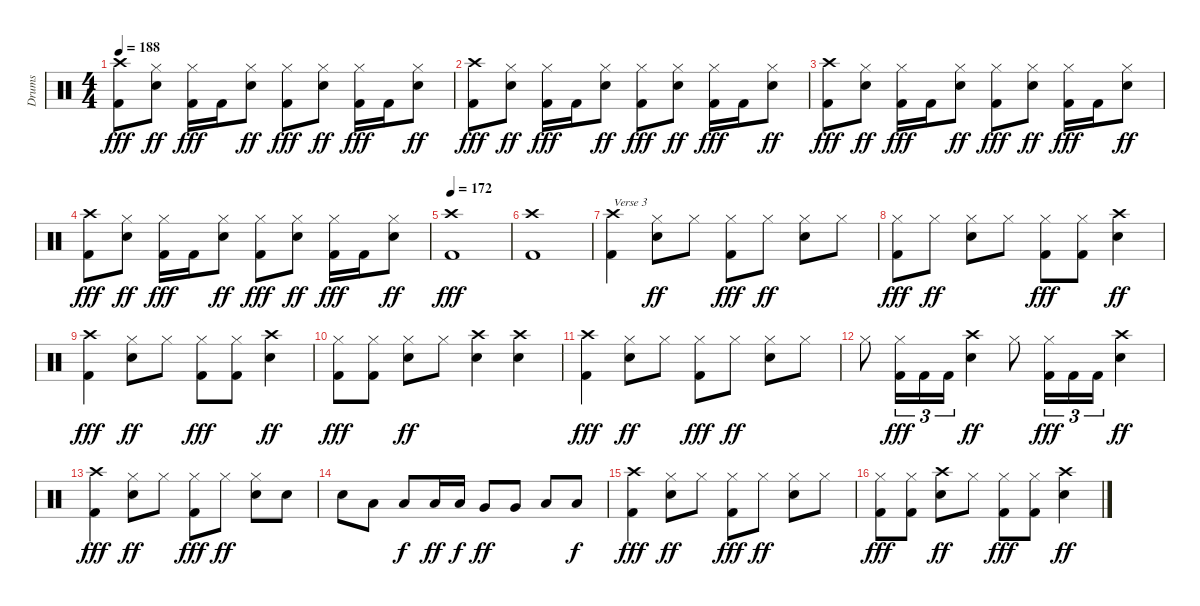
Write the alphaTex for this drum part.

\track ("Drums" "Drums") {instrument percussion}
\staff {score}
\articulation defaults
\ts (4 4)
\tempo 188
\clef neutral
\ks c
("Crash high (hit)" "Kick (hit) 2").8{dy fff} ("Hi-Hat (closed)" "Snare (hit) 2").8{dy ff} ("Hi-Hat (closed)" "Kick (hit) 2").16{dy fff} "Kick (hit) 2".16 ("Hi-Hat (closed)" "Snare (hit) 2").8{dy ff} ("Hi-Hat (closed)" "Kick (hit) 2").8{dy fff} ("Hi-Hat (closed)" "Snare (hit) 2").8{dy ff} ("Hi-Hat (closed)" "Kick (hit) 2").16{dy fff} "Kick (hit) 2".16 ("Hi-Hat (closed)" "Snare (hit) 2").8{dy ff} |
("Crash high (hit)" "Kick (hit) 2").8{dy fff} ("Hi-Hat (closed)" "Snare (hit) 2").8{dy ff} ("Hi-Hat (closed)" "Kick (hit) 2").16{dy fff} "Kick (hit) 2".16 ("Hi-Hat (closed)" "Snare (hit) 2").8{dy ff} ("Hi-Hat (closed)" "Kick (hit) 2").8{dy fff} ("Hi-Hat (closed)" "Snare (hit) 2").8{dy ff} ("Hi-Hat (closed)" "Kick (hit) 2").16{dy fff} "Kick (hit) 2".16 ("Hi-Hat (closed)" "Snare (hit) 2").8{dy ff} |
("Crash high (hit)" "Kick (hit) 2").8{dy fff} ("Hi-Hat (closed)" "Snare (hit) 2").8{dy ff} ("Hi-Hat (closed)" "Kick (hit) 2").16{dy fff} "Kick (hit) 2".16 ("Hi-Hat (closed)" "Snare (hit) 2").8{dy ff} ("Hi-Hat (closed)" "Kick (hit) 2").8{dy fff} ("Hi-Hat (closed)" "Snare (hit) 2").8{dy ff} ("Hi-Hat (closed)" "Kick (hit) 2").16{dy fff} "Kick (hit) 2".16 ("Hi-Hat (closed)" "Snare (hit) 2").8{dy ff} |
("Crash high (hit)" "Kick (hit) 2").8{dy fff} ("Hi-Hat (closed)" "Snare (hit) 2").8{dy ff} ("Hi-Hat (closed)" "Kick (hit) 2").16{dy fff} "Kick (hit) 2".16 ("Hi-Hat (closed)" "Snare (hit) 2").8{dy ff} ("Hi-Hat (closed)" "Kick (hit) 2").8{dy fff} ("Hi-Hat (closed)" "Snare (hit) 2").8{dy ff} ("Hi-Hat (closed)" "Kick (hit) 2").16{dy fff} "Kick (hit) 2".16 ("Hi-Hat (closed)" "Snare (hit) 2").8{dy ff} |
\tempo 172
("Crash high (hit)" "Kick (hit) 2").1{dy fff} |
("Crash high (hit)" "Kick (hit) 2").1 |
("Crash high (hit)" "Kick (hit) 2").4{txt "Verse 3"} ("Hi-Hat (closed)" "Snare (hit) 2").8{dy ff} "Hi-Hat (closed)".8 ("Hi-Hat (closed)" "Kick (hit) 2").8{dy fff} "Hi-Hat (closed)".8{dy ff} ("Hi-Hat (closed)" "Snare (hit) 2").8 "Hi-Hat (closed)".8 |
("Hi-Hat (closed)" "Kick (hit) 2").8{dy fff} "Hi-Hat (closed)".8{dy ff} ("Hi-Hat (closed)" "Snare (hit) 2").8 "Hi-Hat (closed)".8 ("Hi-Hat (closed)" "Kick (hit) 2").8{dy fff} ("Hi-Hat (closed)" "Kick (hit) 2").8 ("Crash high (hit)" "Snare (hit) 2").4{dy ff} |
("Crash high (hit)" "Kick (hit) 2").4{dy fff} ("Hi-Hat (closed)" "Snare (hit) 2").8{dy ff} "Hi-Hat (closed)".8 ("Hi-Hat (closed)" "Kick (hit) 2").8{dy fff} ("Hi-Hat (closed)" "Kick (hit) 2").8 ("Crash high (hit)" "Snare (hit) 2").4{dy ff} |
("Hi-Hat (closed)" "Kick (hit) 2").8{dy fff} ("Hi-Hat (closed)" "Kick (hit) 2").8 ("Hi-Hat (closed)" "Snare (hit) 2").8{dy ff} "Hi-Hat (closed)".8 ("Crash high (hit)" "Snare (hit) 2").4 ("Crash high (hit)" "Snare (hit) 2").4 |
("Crash high (hit)" "Kick (hit) 2").4{dy fff} ("Hi-Hat (closed)" "Snare (hit) 2").8{dy ff} "Hi-Hat (closed)".8 ("Hi-Hat (closed)" "Kick (hit) 2").8{dy fff} "Hi-Hat (closed)".8{dy ff} ("Hi-Hat (closed)" "Snare (hit) 2").8 "Hi-Hat (closed)".8 |
"Hi-Hat (closed)".8 ("Hi-Hat (closed)" "Kick (hit) 2").16{tu (3 2) dy fff} "Kick (hit) 2".16{tu (3 2)} "Kick (hit) 2".16{tu (3 2)} ("Crash high (hit)" "Snare (hit) 2").4{dy ff} "Hi-Hat (closed)".8 ("Hi-Hat (closed)" "Kick (hit) 2").16{tu (3 2) dy fff} "Kick (hit) 2".16{tu (3 2)} "Kick (hit) 2".16{tu (3 2)} ("Crash high (hit)" "Snare (hit) 2").4{dy ff} |
("Crash high (hit)" "Kick (hit) 2").4{dy fff} ("Hi-Hat (closed)" "Snare (hit) 2").8{dy ff} "Hi-Hat (closed)".8 ("Hi-Hat (closed)" "Kick (hit) 2").8{dy fff} "Hi-Hat (closed)".8{dy ff} ("Hi-Hat (closed)" "Snare (hit) 2").8 "Snare (hit) 2".8 |
"Snare (hit) 2".8 "Low Tom (hit)".8 "Low Tom (hit)".8{dy f} "Low Tom (hit)".16{dy ff} "Low Tom (hit)".16{dy f} "Very Low Tom (hit)".8{dy ff} "Very Low Tom (hit)".8 "Low Floor Tom (hit)".8 "Low Floor Tom (hit)".8{dy f} |
("Crash high (hit)" "Kick (hit) 2").4{dy fff} ("Hi-Hat (closed)" "Snare (hit) 2").8{dy ff} "Hi-Hat (closed)".8 ("Hi-Hat (closed)" "Kick (hit) 2").8{dy fff} "Hi-Hat (closed)".8{dy ff} ("Hi-Hat (closed)" "Snare (hit) 2").8 "Hi-Hat (closed)".8 |
("Hi-Hat (closed)" "Kick (hit) 2").8{dy fff} ("Hi-Hat (closed)" "Kick (hit) 2").8 ("Crash high (hit)" "Snare (hit) 2").8{dy ff} "Hi-Hat (closed)".8 ("Hi-Hat (closed)" "Kick (hit) 2").8{dy fff} ("Hi-Hat (closed)" "Kick (hit) 2").8 ("Crash high (hit)" "Snare (hit) 2").4{dy ff}
